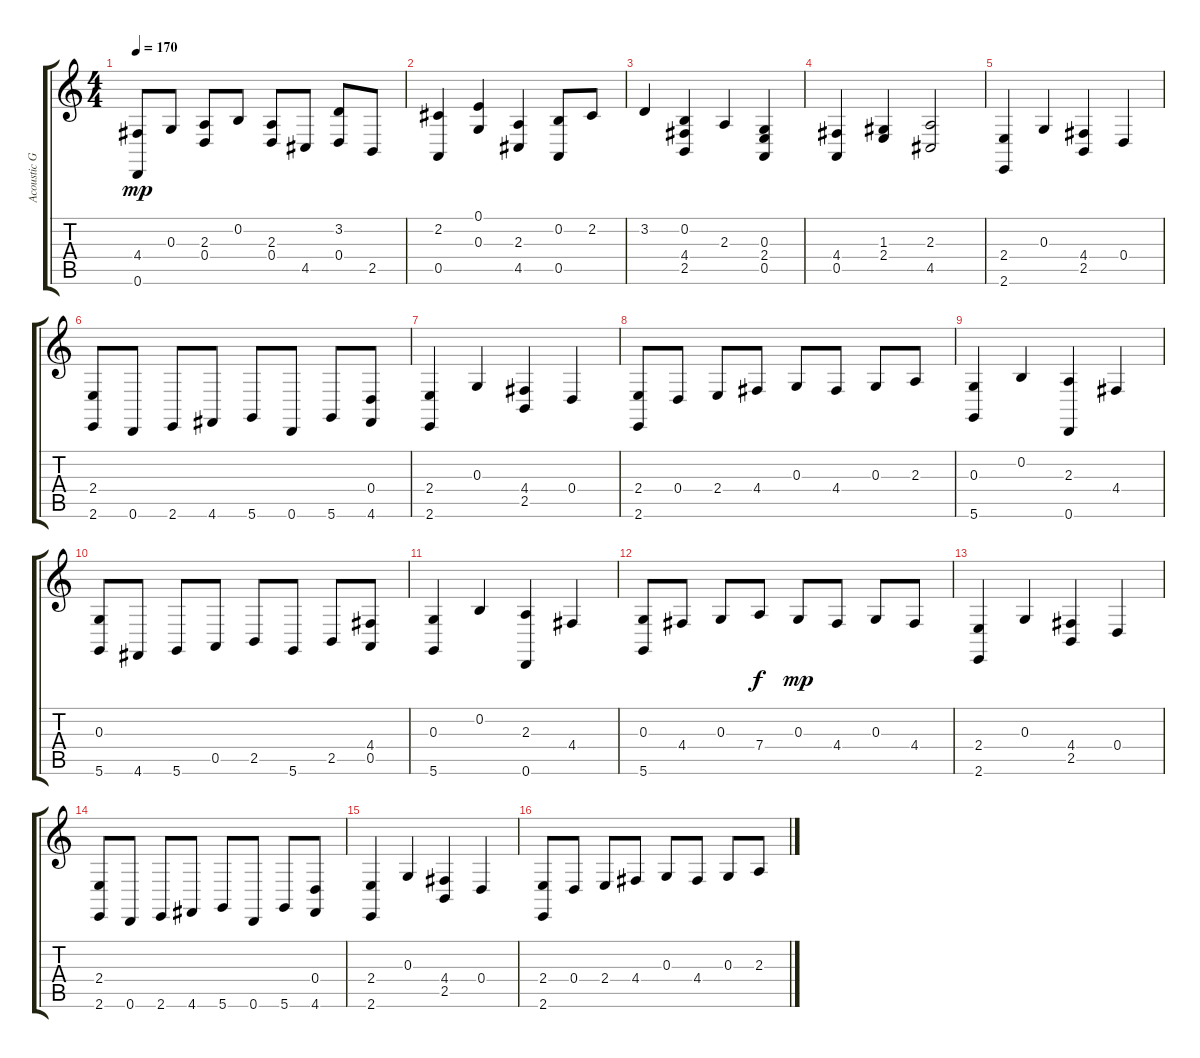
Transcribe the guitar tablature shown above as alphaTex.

\track ("Acoustic Guitar (steel)" "Acoustic G") {instrument orchestralharp}
\staff {score tabs}
\tuning (E4 B3 G3 D3 A2 D2) {hide}
\ts (4 4)
\tempo 170
\clef g2
\ks c
(4.4 0.6).8{dy mp} 0.3.8 (2.3 0.4).8 0.2.8 (2.3 0.4).8 4.5.8 (3.2 0.4).8 2.5.8 |
(2.2 0.5).4 (0.1 0.3).4 (2.3 4.5).4 (0.2 0.5).8 2.2.8 |
3.2.4 (0.2 4.4 2.5).4 2.3.4 (0.3 2.4 0.5).4 |
(4.4 0.5).4 (1.3 2.4).4 (2.3 4.5).2 |
(2.4 2.6).4 0.3.4 (4.4 2.5).4 0.4.4 |
(2.4 2.6).8 0.6.8 2.6.8 4.6.8 5.6.8 0.6.8 5.6.8 (0.4 4.6).8 |
(2.4 2.6).4 0.3.4 (4.4 2.5).4 0.4.4 |
(2.4 2.6).8 0.4.8 2.4.8 4.4.8 0.3.8 4.4.8 0.3.8 2.3.8 |
(0.3 5.6).4 0.2.4 (2.3 0.6).4 4.4.4 |
(0.3 5.6).8 4.6.8 5.6.8 0.5.8 2.5.8 5.6.8 2.5.8 (4.4 0.5).8 |
(0.3 5.6).4 0.2.4 (2.3 0.6).4 4.4.4 |
(0.3 5.6).8 4.4.8 0.3.8 7.4.8{dy f} 0.3.8{dy mp} 4.4.8 0.3.8 4.4.8 |
(2.4 2.6).4 0.3.4 (4.4 2.5).4 0.4.4 |
(2.4 2.6).8 0.6.8 2.6.8 4.6.8 5.6.8 0.6.8 5.6.8 (0.4 4.6).8 |
(2.4 2.6).4 0.3.4 (4.4 2.5).4 0.4.4 |
(2.4 2.6).8 0.4.8 2.4.8 4.4.8 0.3.8 4.4.8 0.3.8 2.3.8
